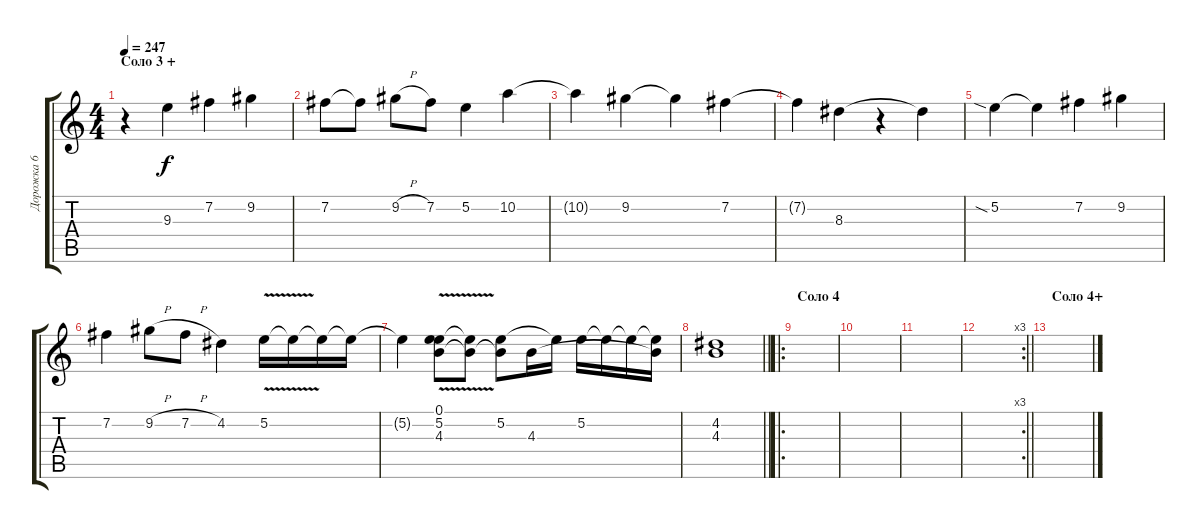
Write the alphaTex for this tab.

\track ("Дорожка 6" "Дорожка 6") {instrument distortionguitar}
\staff {score tabs}
\tuning (E4 B3 G3 D3 A2 E2) {hide}
\ts (4 4)
\section ("" "Соло 3 +")
\tempo 247
\clef g2
\ks c
r.4{dy f volume 11} 9.3.4 7.2.4 9.2.4 |
7.2.8 7.2{t}.8 9.2{h}.8 7.2.8 5.2.4 10.2.4 |
10.2{t}.4 9.2.4 9.2{t}.4 7.2.4 |
7.2{t}.4 8.3.4 r.4 8.3{t}.4 |
5.2{sia}.4 5.2{t}.4 7.2.4 9.2.4 |
7.2.4 9.2{h}.8 7.2{h}.8 4.2.4 5.2{v}.16 5.2{t}.16 5.2{t}.16 5.2{t}.16 |
5.2{t}.4 (0.1 5.2{v} 4.3).8 (5.2{t} 4.3{t}).8 (5.2 4.3{t}).8 4.3.16 5.2{t}.16 5.2.16 5.2{t}.16 5.2{t}.16 (5.2{t} 4.3{t}).16 |
\barLineRight lightlight
(4.2 4.3).1 |
\ro
\section ("" "Соло 4")
|
|
|
\rc 3
\barLineRight lightlight
|
\section ("" "Соло 4+")
